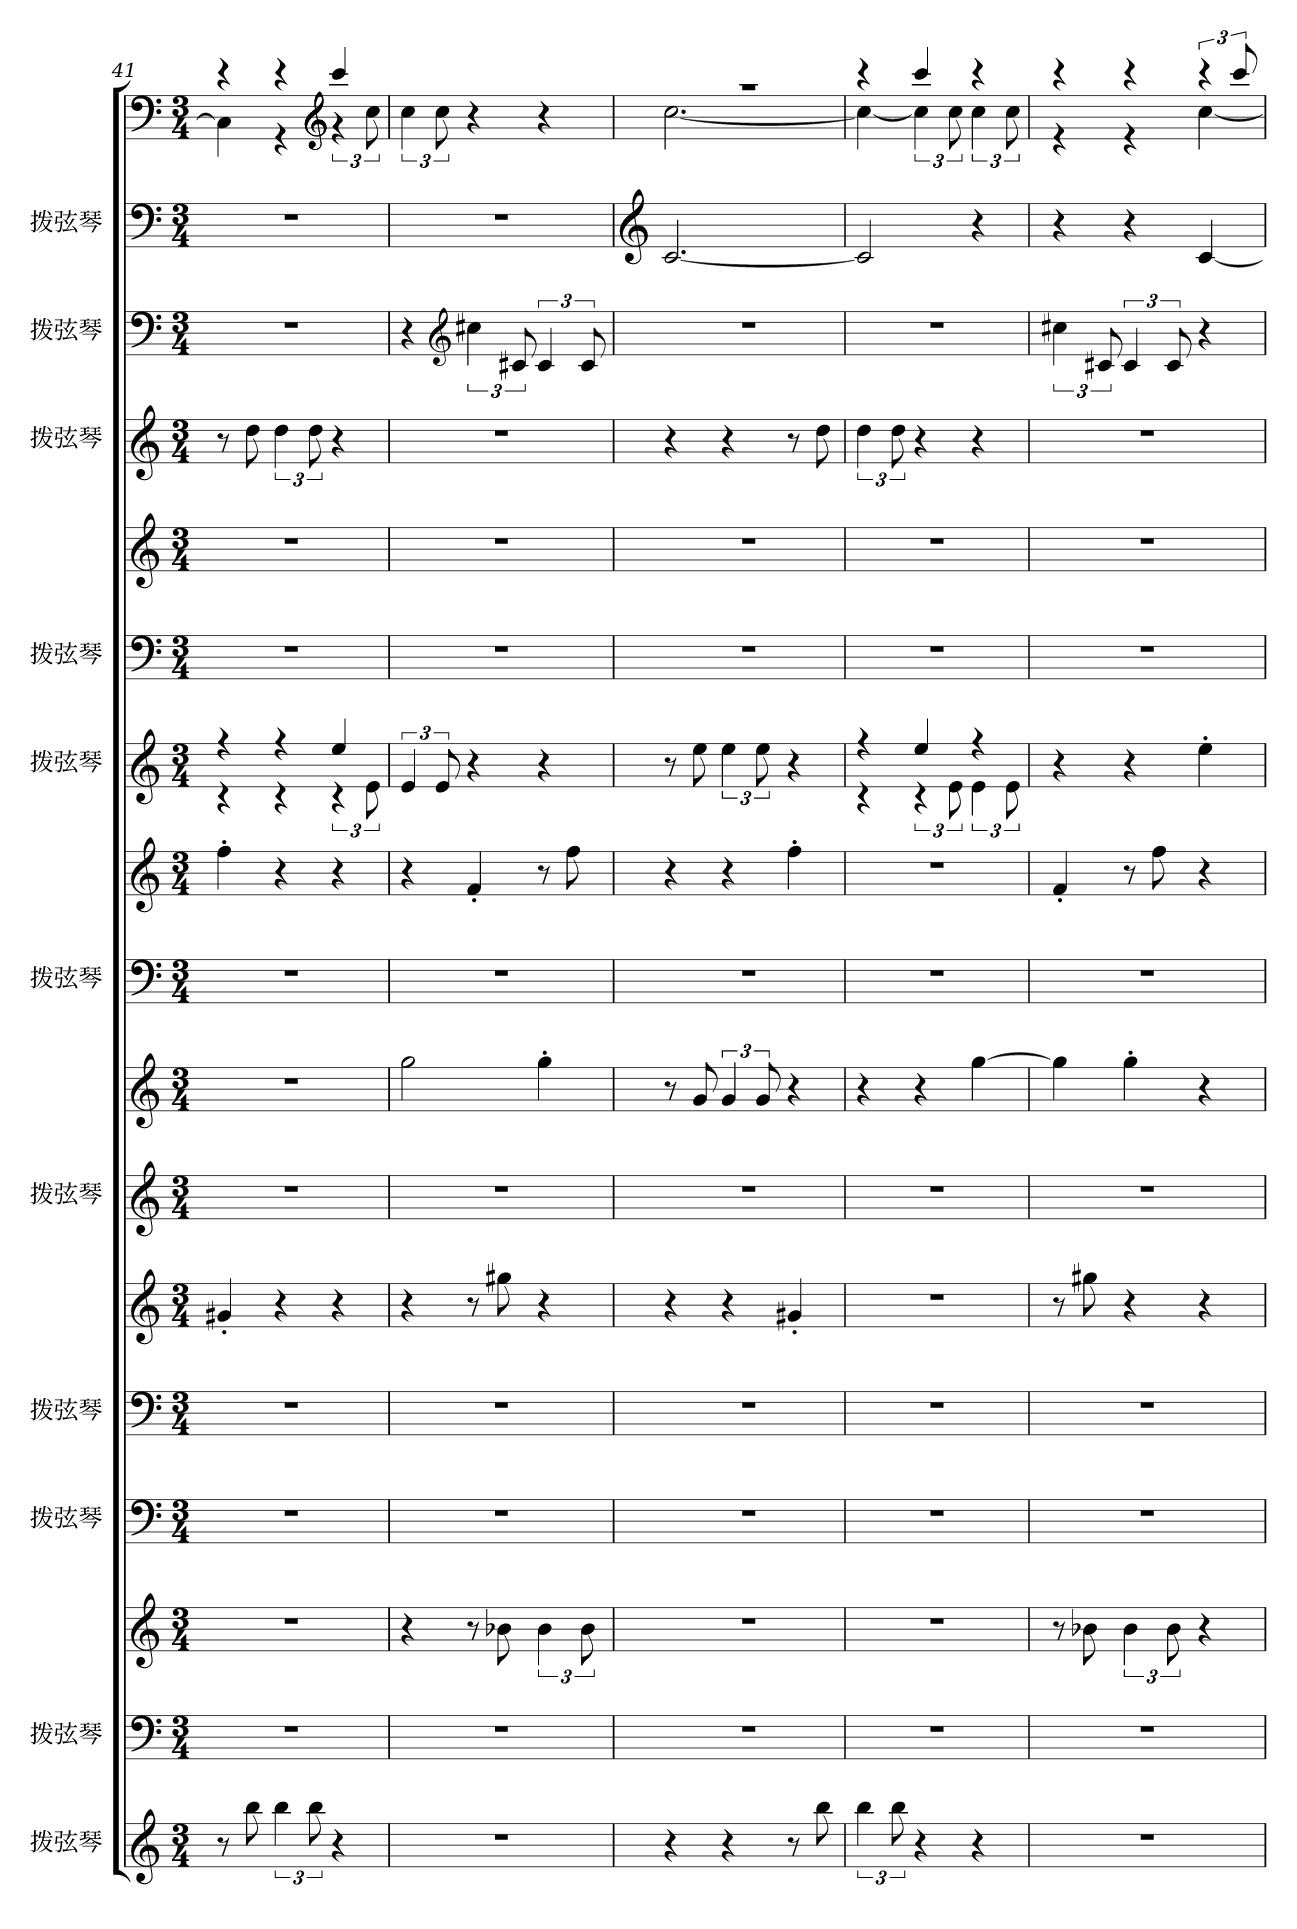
**kern	**kern	**kern	**kern	**kern	**kern	**kern	**kern	**kern	**kern	**kern	**kern	**kern	**kern	**kern	**kern	**kern
*part11	*part10	*part10	*part9	*part8	*part8	*part7	*part7	*part6	*part6	*part5	*part4	*part4	*part3	*part2	*part1	*part1
*staff17	*staff16	*staff15	*staff14	*staff13	*staff12	*staff11	*staff10	*staff9	*staff8	*staff7	*staff6	*staff5	*staff4	*staff3	*staff2	*staff1
*I"拨弦琴	*I"拨弦琴	*	*I"拨弦琴	*I"拨弦琴	*	*I"拨弦琴	*	*I"拨弦琴	*	*I"拨弦琴	*I"拨弦琴	*	*I"拨弦琴	*I"拨弦琴	*I"拨弦琴	*
*clefG2	*clefF4	*clefG2	*clefF4	*clefF4	*clefG2	*clefG2	*clefG2	*clefF4	*clefG2	*clefG2	*clefF4	*clefG2	*clefG2	*clefF4	*clefF4	*clefF4
*k[]	*k[]	*k[]	*k[]	*k[]	*k[]	*k[]	*k[]	*k[]	*k[]	*k[]	*k[]	*k[]	*k[]	*k[]	*k[]	*k[]
*M3/4	*M3/4	*M3/4	*M3/4	*M3/4	*M3/4	*M3/4	*M3/4	*M3/4	*M3/4	*M3/4	*M3/4	*M3/4	*M3/4	*M3/4	*M3/4	*M3/4
=41	=41	=41	=41	=41	=41	=41	=41	=41	=41	=41	=41	=41	=41	=41	=41	=41
*	*	*	*	*	*	*	*	*	*	*^	*	*	*	*	*	*^
8r	2.r	2.r	2.r	2.r	4g#X'/	2.r	2.r	2.r	4ff'\	4r	4r	2.r	2.r	8r	2.r	2.r	4r	4C\]
8bb\	.	.	.	.	.	.	.	.	.	.	.	.	.	8dd\	.	.	.	.
6bb\	.	.	.	.	4r	.	.	.	4r	4r	4r	.	.	6dd\	.	.	4r	4r
12bb\	.	.	.	.	.	.	.	.	.	.	.	.	.	12dd\	.	.	.	.
*	*	*	*	*	*	*	*	*	*	*	*	*	*	*	*	*	*clefG2	*
4r	.	.	.	.	4r	.	.	.	4r	4ee/	6r	.	.	4r	.	.	4ccc/	6r
.	.	.	.	.	.	.	.	.	.	.	12e\	.	.	.	.	.	.	12cc\
*	*	*	*	*	*	*	*	*	*	*v	*v	*	*	*	*	*	*v	*v
=42	=42	=42	=42	=42	=42	=42	=42	=42	=42	=42	=42	=42	=42	=42	=42	=42
2.r	2.r	4r	2.r	2.r	4r	2.r	2gg\	2.r	4r	6e/	2.r	2.r	2.r	4r	2.r	6cc\
.	.	.	.	.	.	.	.	.	.	12e/	.	.	.	.	.	12cc\
*	*	*	*	*	*	*	*	*	*	*	*	*	*	*clefG2	*	*
.	.	8r	.	.	8r	.	.	.	4f'/	4r	.	.	.	6cc#X\	.	4r
.	.	8b-X\	.	.	8gg#X\	.	.	.	.	.	.	.	.	.	.	.
.	.	.	.	.	.	.	.	.	.	.	.	.	.	12c#X/	.	.
.	.	6b-\	.	.	4r	.	4gg'\	.	8r	4r	.	.	.	6c#/	.	4r
.	.	.	.	.	.	.	.	.	8ff\	.	.	.	.	.	.	.
.	.	12b-\	.	.	.	.	.	.	.	.	.	.	.	12c#/	.	.
!!LO:PB:g=z
=43	=43	=43	=43	=43	=43	=43	=43	=43	=43	=43	=43	=43	=43	=43	=43	=43
*	*	*	*	*	*	*	*	*	*	*	*	*	*	*	*clefG2	*
*	*	*	*	*	*	*	*	*	*	*	*	*	*	*	*	*^
4r	2.r	2.r	2.r	2.r	4r	2.r	8r	2.r	4r	8r	2.r	2.r	4r	2.r	[2.c/	2.r	[2.cc\
.	.	.	.	.	.	.	8g/	.	.	8ee\	.	.	.	.	.	.	.
4r	.	.	.	.	4r	.	6g/	.	4r	6ee\	.	.	4r	.	.	.	.
.	.	.	.	.	.	.	12g/	.	.	12ee\	.	.	.	.	.	.	.
8r	.	.	.	.	4g#X'/	.	4r	.	4ff'\	4r	.	.	8r	.	.	.	.
8bb\	.	.	.	.	.	.	.	.	.	.	.	.	8dd\	.	.	.	.
=44	=44	=44	=44	=44	=44	=44	=44	=44	=44	=44	=44	=44	=44	=44	=44	=44	=44
*	*	*	*	*	*	*	*	*	*	*^	*	*	*	*	*	*	*
6bb\	2.r	2.r	2.r	2.r	2.r	2.r	4r	2.r	2.r	4r	4r	2.r	2.r	6dd\	2.r	2c/]	4r	4cc\_
12bb\	.	.	.	.	.	.	.	.	.	.	.	.	.	12dd\	.	.	.	.
4r	.	.	.	.	.	.	4r	.	.	4ee/	6r	.	.	4r	.	.	4ccc/	6cc\]
.	.	.	.	.	.	.	.	.	.	.	12e\	.	.	.	.	.	.	12cc\
4r	.	.	.	.	.	.	[4gg\	.	.	4r	6e\	.	.	4r	.	4r	4r	6cc\
.	.	.	.	.	.	.	.	.	.	.	12e\	.	.	.	.	.	.	12cc\
*	*	*	*	*	*	*	*	*	*	*v	*v	*	*	*	*	*	*	*
=45	=45	=45	=45	=45	=45	=45	=45	=45	=45	=45	=45	=45	=45	=45	=45	=45	=45
2.r	2.r	8r	2.r	2.r	8r	2.r	4gg\]	2.r	4f'/	4r	2.r	2.r	2.r	6cc#X\	4r	4r	4r
.	.	8b-X\	.	.	8gg#X\	.	.	.	.	.	.	.	.	.	.	.	.
.	.	.	.	.	.	.	.	.	.	.	.	.	.	12c#X/	.	.	.
.	.	6b-\	.	.	4r	.	4gg'\	.	8r	4r	.	.	.	6c#/	4r	4r	4r
.	.	.	.	.	.	.	.	.	8ff\	.	.	.	.	.	.	.	.
.	.	12b-\	.	.	.	.	.	.	.	.	.	.	.	12c#/	.	.	.
.	.	4r	.	.	4r	.	4r	.	4r	4ee'\	.	.	.	4r	[4c/	6r	[4cc\
.	.	.	.	.	.	.	.	.	.	.	.	.	.	.	.	12ccc/	.
*	*	*	*	*	*	*	*	*	*	*	*	*	*	*	*	*v	*v
=	=	=	=	=	=	=	=	=	=	=	=	=	=	=	=	=
*-	*-	*-	*-	*-	*-	*-	*-	*-	*-	*-	*-	*-	*-	*-	*-	*-
